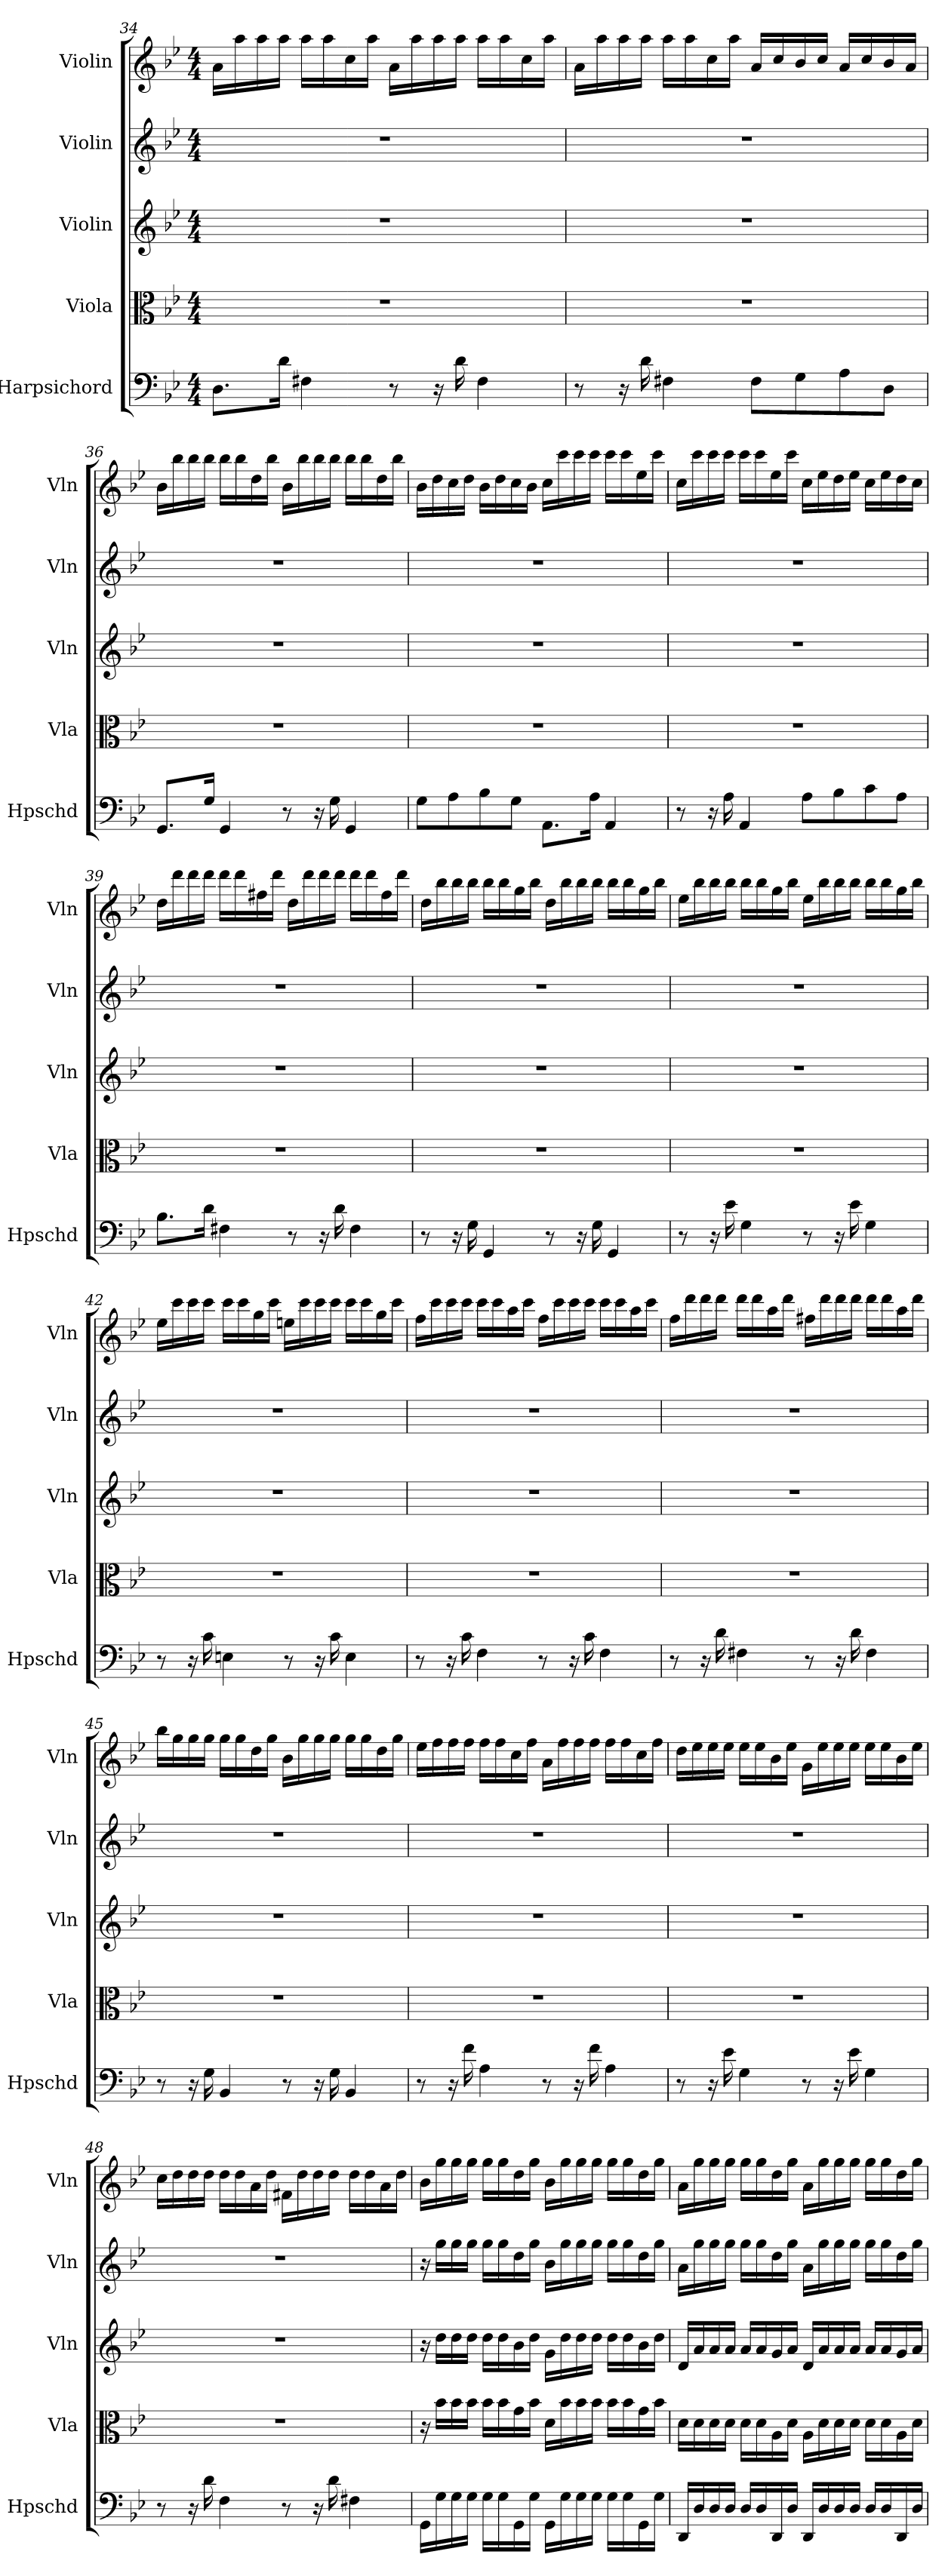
**kern	**kern	**kern	**kern	**kern
*part5	*part4	*part3	*part2	*part1
*staff5	*staff4	*staff3	*staff2	*staff1
*I"Harpsichord	*I"Viola	*I"Violin	*I"Violin	*I"Violin
*I'Hpschd	*I'Vla	*I'Vln	*I'Vln	*I'Vln
*clefF4	*clefC3	*clefG2	*clefG2	*clefG2
*k[b-e-]	*k[b-e-]	*k[b-e-]	*k[b-e-]	*k[b-e-]
*g:	*g:	*g:	*g:	*g:
*M4/4	*M4/4	*M4/4	*M4/4	*M4/4
=34	=34	=34	=34	=34
8.D\L	1r	1r	1r	16a\LL
.	.	.	.	16aa\
.	.	.	.	16aa\
16d\Jk	.	.	.	16aa\JJ
4F#X\	.	.	.	16aa\LL
.	.	.	.	16aa\
.	.	.	.	16cc\
.	.	.	.	16aa\JJ
8r	.	.	.	16a\LL
.	.	.	.	16aa\
16r	.	.	.	16aa\
16d\	.	.	.	16aa\JJ
4F#\	.	.	.	16aa\LL
.	.	.	.	16aa\
.	.	.	.	16cc\
.	.	.	.	16aa\JJ
=35	=35	=35	=35	=35
8r	1r	1r	1r	16a\LL
.	.	.	.	16aa\
16r	.	.	.	16aa\
16d\	.	.	.	16aa\JJ
4F#X\	.	.	.	16aa\LL
.	.	.	.	16aa\
.	.	.	.	16cc\
.	.	.	.	16aa\JJ
8F#\L	.	.	.	16a/LL
.	.	.	.	16cc/
8G\	.	.	.	16b-/
.	.	.	.	16cc/JJ
8A\	.	.	.	16a/LL
.	.	.	.	16cc/
8D\J	.	.	.	16b-/
.	.	.	.	16a/JJ
=36	=36	=36	=36	=36
8.GG/L	1r	1r	1r	16b-\LL
.	.	.	.	16bb-\
.	.	.	.	16bb-\
16G/Jk	.	.	.	16bb-\JJ
4GG/	.	.	.	16bb-\LL
.	.	.	.	16bb-\
.	.	.	.	16dd\
.	.	.	.	16bb-\JJ
8r	.	.	.	16b-\LL
.	.	.	.	16bb-\
16r	.	.	.	16bb-\
16G\	.	.	.	16bb-\JJ
4GG/	.	.	.	16bb-\LL
.	.	.	.	16bb-\
.	.	.	.	16dd\
.	.	.	.	16bb-\JJ
=37	=37	=37	=37	=37
8G\L	1r	1r	1r	16b-\LL
.	.	.	.	16dd\
8A\	.	.	.	16cc\
.	.	.	.	16dd\JJ
8B-\	.	.	.	16b-\LL
.	.	.	.	16dd\
8G\J	.	.	.	16cc\
.	.	.	.	16b-\JJ
8.AA\L	.	.	.	16cc\LL
.	.	.	.	16ccc\
.	.	.	.	16ccc\
16A\Jk	.	.	.	16ccc\JJ
4AA/	.	.	.	16ccc\LL
.	.	.	.	16ccc\
.	.	.	.	16ee-\
.	.	.	.	16ccc\JJ
=38	=38	=38	=38	=38
8r	1r	1r	1r	16cc\LL
.	.	.	.	16ccc\
16r	.	.	.	16ccc\
16A\	.	.	.	16ccc\JJ
4AA/	.	.	.	16ccc\LL
.	.	.	.	16ccc\
.	.	.	.	16ee-\
.	.	.	.	16ccc\JJ
8A\L	.	.	.	16cc\LL
.	.	.	.	16ee-\
8B-\	.	.	.	16dd\
.	.	.	.	16ee-\JJ
8c\	.	.	.	16cc\LL
.	.	.	.	16ee-\
8A\J	.	.	.	16dd\
.	.	.	.	16cc\JJ
=39	=39	=39	=39	=39
8.B-\L	1r	1r	1r	16dd\LL
.	.	.	.	16ddd\
.	.	.	.	16ddd\
16d\Jk	.	.	.	16ddd\JJ
4F#X\	.	.	.	16ddd\LL
.	.	.	.	16ddd\
.	.	.	.	16ff#X\
.	.	.	.	16ddd\JJ
8r	.	.	.	16dd\LL
.	.	.	.	16ddd\
16r	.	.	.	16ddd\
16d\	.	.	.	16ddd\JJ
4F#\	.	.	.	16ddd\LL
.	.	.	.	16ddd\
.	.	.	.	16ff#\
.	.	.	.	16ddd\JJ
=40	=40	=40	=40	=40
8r	1r	1r	1r	16dd\LL
.	.	.	.	16bb-\
16r	.	.	.	16bb-\
16G\	.	.	.	16bb-\JJ
4GG/	.	.	.	16bb-\LL
.	.	.	.	16bb-\
.	.	.	.	16gg\
.	.	.	.	16bb-\JJ
8r	.	.	.	16dd\LL
.	.	.	.	16bb-\
16r	.	.	.	16bb-\
16G\	.	.	.	16bb-\JJ
4GG/	.	.	.	16bb-\LL
.	.	.	.	16bb-\
.	.	.	.	16gg\
.	.	.	.	16bb-\JJ
=41	=41	=41	=41	=41
8r	1r	1r	1r	16ee-\LL
.	.	.	.	16bb-\
16r	.	.	.	16bb-\
16e-\	.	.	.	16bb-\JJ
4G\	.	.	.	16bb-\LL
.	.	.	.	16bb-\
.	.	.	.	16gg\
.	.	.	.	16bb-\JJ
8r	.	.	.	16ee-\LL
.	.	.	.	16bb-\
16r	.	.	.	16bb-\
16e-\	.	.	.	16bb-\JJ
4G\	.	.	.	16bb-\LL
.	.	.	.	16bb-\
.	.	.	.	16gg\
.	.	.	.	16bb-\JJ
=42	=42	=42	=42	=42
8r	1r	1r	1r	16ee-\LL
.	.	.	.	16ccc\
16r	.	.	.	16ccc\
16c\	.	.	.	16ccc\JJ
4En\	.	.	.	16ccc\LL
.	.	.	.	16ccc\
.	.	.	.	16gg\
.	.	.	.	16ccc\JJ
8r	.	.	.	16een\LL
.	.	.	.	16ccc\
16r	.	.	.	16ccc\
16c\	.	.	.	16ccc\JJ
4E\	.	.	.	16ccc\LL
.	.	.	.	16ccc\
.	.	.	.	16gg\
.	.	.	.	16ccc\JJ
=43	=43	=43	=43	=43
8r	1r	1r	1r	16ff\LL
.	.	.	.	16ccc\
16r	.	.	.	16ccc\
16c\	.	.	.	16ccc\JJ
4F\	.	.	.	16ccc\LL
.	.	.	.	16ccc\
.	.	.	.	16aa\
.	.	.	.	16ccc\JJ
8r	.	.	.	16ff\LL
.	.	.	.	16ccc\
16r	.	.	.	16ccc\
16c\	.	.	.	16ccc\JJ
4F\	.	.	.	16ccc\LL
.	.	.	.	16ccc\
.	.	.	.	16aa\
.	.	.	.	16ccc\JJ
=44	=44	=44	=44	=44
8r	1r	1r	1r	16ff\LL
.	.	.	.	16ddd\
16r	.	.	.	16ddd\
16d\	.	.	.	16ddd\JJ
4F#X\	.	.	.	16ddd\LL
.	.	.	.	16ddd\
.	.	.	.	16aa\
.	.	.	.	16ddd\JJ
8r	.	.	.	16ff#X\LL
.	.	.	.	16ddd\
16r	.	.	.	16ddd\
16d\	.	.	.	16ddd\JJ
4F#\	.	.	.	16ddd\LL
.	.	.	.	16ddd\
.	.	.	.	16aa\
.	.	.	.	16ddd\JJ
=45	=45	=45	=45	=45
8r	1r	1r	1r	16bb-\LL
.	.	.	.	16gg\
16r	.	.	.	16gg\
16G\	.	.	.	16gg\JJ
4BB-/	.	.	.	16gg\LL
.	.	.	.	16gg\
.	.	.	.	16dd\
.	.	.	.	16gg\JJ
8r	.	.	.	16b-\LL
.	.	.	.	16gg\
16r	.	.	.	16gg\
16G\	.	.	.	16gg\JJ
4BB-/	.	.	.	16gg\LL
.	.	.	.	16gg\
.	.	.	.	16dd\
.	.	.	.	16gg\JJ
=46	=46	=46	=46	=46
8r	1r	1r	1r	16ee-\LL
.	.	.	.	16ff\
16r	.	.	.	16ff\
16f\	.	.	.	16ff\JJ
4A\	.	.	.	16ff\LL
.	.	.	.	16ff\
.	.	.	.	16cc\
.	.	.	.	16ff\JJ
8r	.	.	.	16a\LL
.	.	.	.	16ff\
16r	.	.	.	16ff\
16f\	.	.	.	16ff\JJ
4A\	.	.	.	16ff\LL
.	.	.	.	16ff\
.	.	.	.	16cc\
.	.	.	.	16ff\JJ
=47	=47	=47	=47	=47
8r	1r	1r	1r	16dd\LL
.	.	.	.	16ee-\
16r	.	.	.	16ee-\
16e-\	.	.	.	16ee-\JJ
4G\	.	.	.	16ee-\LL
.	.	.	.	16ee-\
.	.	.	.	16b-\
.	.	.	.	16ee-\JJ
8r	.	.	.	16g\LL
.	.	.	.	16ee-\
16r	.	.	.	16ee-\
16e-\	.	.	.	16ee-\JJ
4G\	.	.	.	16ee-\LL
.	.	.	.	16ee-\
.	.	.	.	16b-\
.	.	.	.	16ee-\JJ
=48	=48	=48	=48	=48
8r	1r	1r	1r	16cc\LL
.	.	.	.	16dd\
16r	.	.	.	16dd\
16d\	.	.	.	16dd\JJ
4F\	.	.	.	16dd\LL
.	.	.	.	16dd\
.	.	.	.	16a\
.	.	.	.	16dd\JJ
8r	.	.	.	16f#X\LL
.	.	.	.	16dd\
16r	.	.	.	16dd\
16d\	.	.	.	16dd\JJ
4F#X\	.	.	.	16dd\LL
.	.	.	.	16dd\
.	.	.	.	16a\
.	.	.	.	16dd\JJ
=49	=49	=49	=49	=49
16GG\LL	16r	16r	16r	16b-\LL
16G\	16b-\LL	16dd\LL	16gg\LL	16gg\
16G\	16b-\	16dd\	16gg\	16gg\
16G\JJ	16b-\JJ	16dd\JJ	16gg\JJ	16gg\JJ
16G\LL	16b-\LL	16dd\LL	16gg\LL	16gg\LL
16G\	16b-\	16dd\	16gg\	16gg\
16GG\	16g\	16b-\	16dd\	16dd\
16G\JJ	16b-\JJ	16dd\JJ	16gg\JJ	16gg\JJ
16GG\LL	16d\LL	16g\LL	16b-\LL	16b-\LL
16G\	16b-\	16dd\	16gg\	16gg\
16G\	16b-\	16dd\	16gg\	16gg\
16G\JJ	16b-\JJ	16dd\JJ	16gg\JJ	16gg\JJ
16G\LL	16b-\LL	16dd\LL	16gg\LL	16gg\LL
16G\	16b-\	16dd\	16gg\	16gg\
16GG\	16g\	16b-\	16dd\	16dd\
16G\JJ	16b-\JJ	16dd\JJ	16gg\JJ	16gg\JJ
=50	=50	=50	=50	=50
16DD/LL	16d\LL	16d/LL	16a\LL	16a\LL
16D/	16d\	16a/	16gg\	16gg\
16D/	16d\	16a/	16gg\	16gg\
16D/JJ	16d\JJ	16a/JJ	16gg\JJ	16gg\JJ
16D/LL	16d\LL	16a/LL	16gg\LL	16gg\LL
16D/	16d\	16a/	16gg\	16gg\
16DD/	16A\	16g/	16dd\	16dd\
16D/JJ	16d\JJ	16a/JJ	16gg\JJ	16gg\JJ
16DD/LL	16A\LL	16d/LL	16a\LL	16a\LL
16D/	16d\	16a/	16gg\	16gg\
16D/	16d\	16a/	16gg\	16gg\
16D/JJ	16d\JJ	16a/JJ	16gg\JJ	16gg\JJ
16D/LL	16d\LL	16a/LL	16gg\LL	16gg\LL
16D/	16d\	16a/	16gg\	16gg\
16DD/	16A\	16g/	16dd\	16dd\
16D/JJ	16d\JJ	16a/JJ	16gg\JJ	16gg\JJ
=	=	=	=	=
*-	*-	*-	*-	*-
